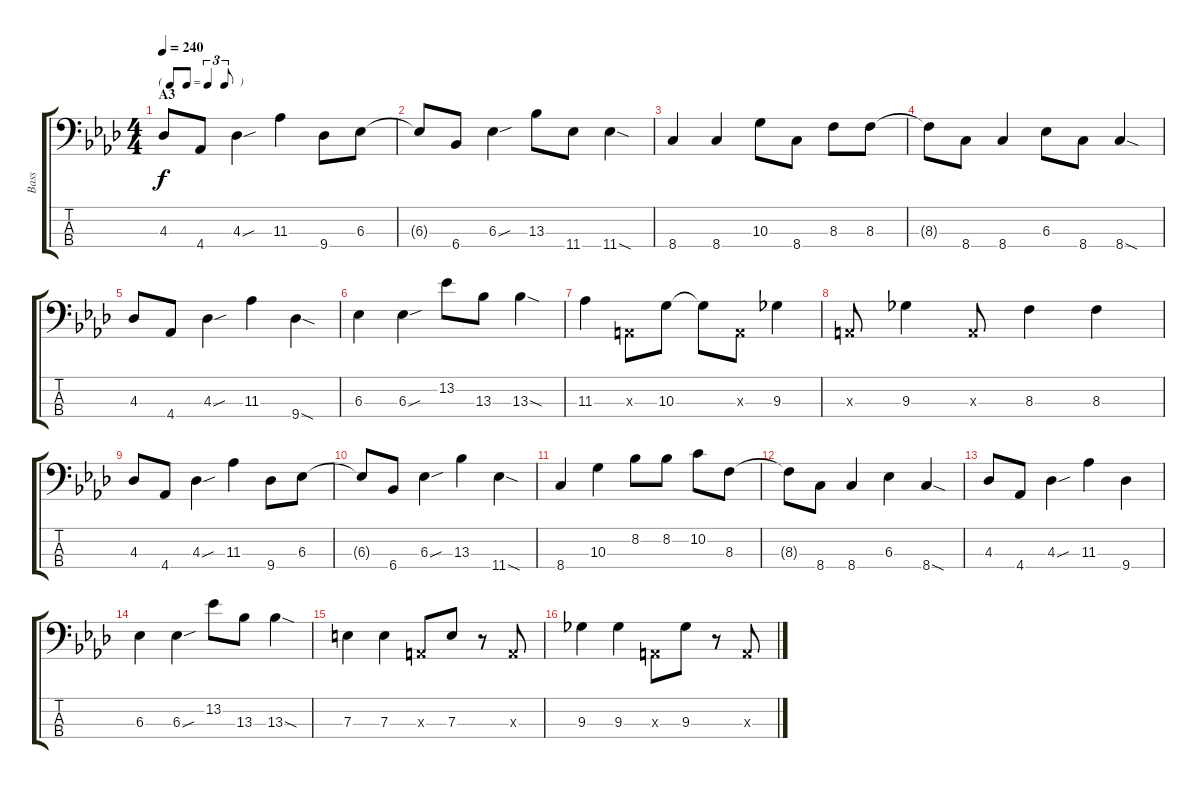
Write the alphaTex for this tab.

\track ("Bass" "Bass") {instrument electricbassfinger}
\staff {score tabs}
\tuning (G2 D2 A1 E1) {hide}
\ts (4 4)
\tf triplet8th
\section ("" "A3")
\tempo 240
\clef f4
\ks ab
4.3.8{dy f} 4.4.8 4.3{sou}.4 11.3.4 9.4.8 6.3.8 |
6.3{t}.8 6.4.8 6.3{sou}.4 13.3.8 11.4.8 11.4{sod}.4 |
8.4.4 8.4.4 10.3.8 8.4.8 8.3.8 8.3.8 |
8.3{t}.8 8.4.8 8.4.4 6.3.8 8.4.8 8.4{sod}.4 |
4.3.8 4.4.8 4.3{sou}.4 11.3.4 9.4{sod}.4 |
6.3.4 6.3{sou}.4 13.2.8 13.3.8 13.3{sod}.4 |
11.3.4 0.3{x}.8 10.3.8 10.3{t}.8 0.3{x}.8 9.3.4 |
0.3{x}.8 9.3.4 0.3{x}.8 8.3.4 8.3.4 |
4.3.8 4.4.8 4.3{sou}.4 11.3.4 9.4.8 6.3.8 |
6.3{t}.8 6.4.8 6.3{sou}.4 13.3.4 11.4{sod}.4 |
8.4.4 10.3.4 8.2.8 8.2.8 10.2.8 8.3.8 |
8.3{t}.8 8.4.8 8.4.4 6.3.4 8.4{sod}.4 |
4.3.8 4.4.8 4.3{sou}.4 11.3.4 9.4.4 |
6.3.4 6.3{sou}.4 13.2.8 13.3.8 13.3{sod}.4 |
7.3.4 7.3.4 0.3{x}.8 7.3.8 r.8 0.3{x}.8 |
9.3.4 9.3.4 0.3{x}.8 9.3.8 r.8 0.3{x}.8
